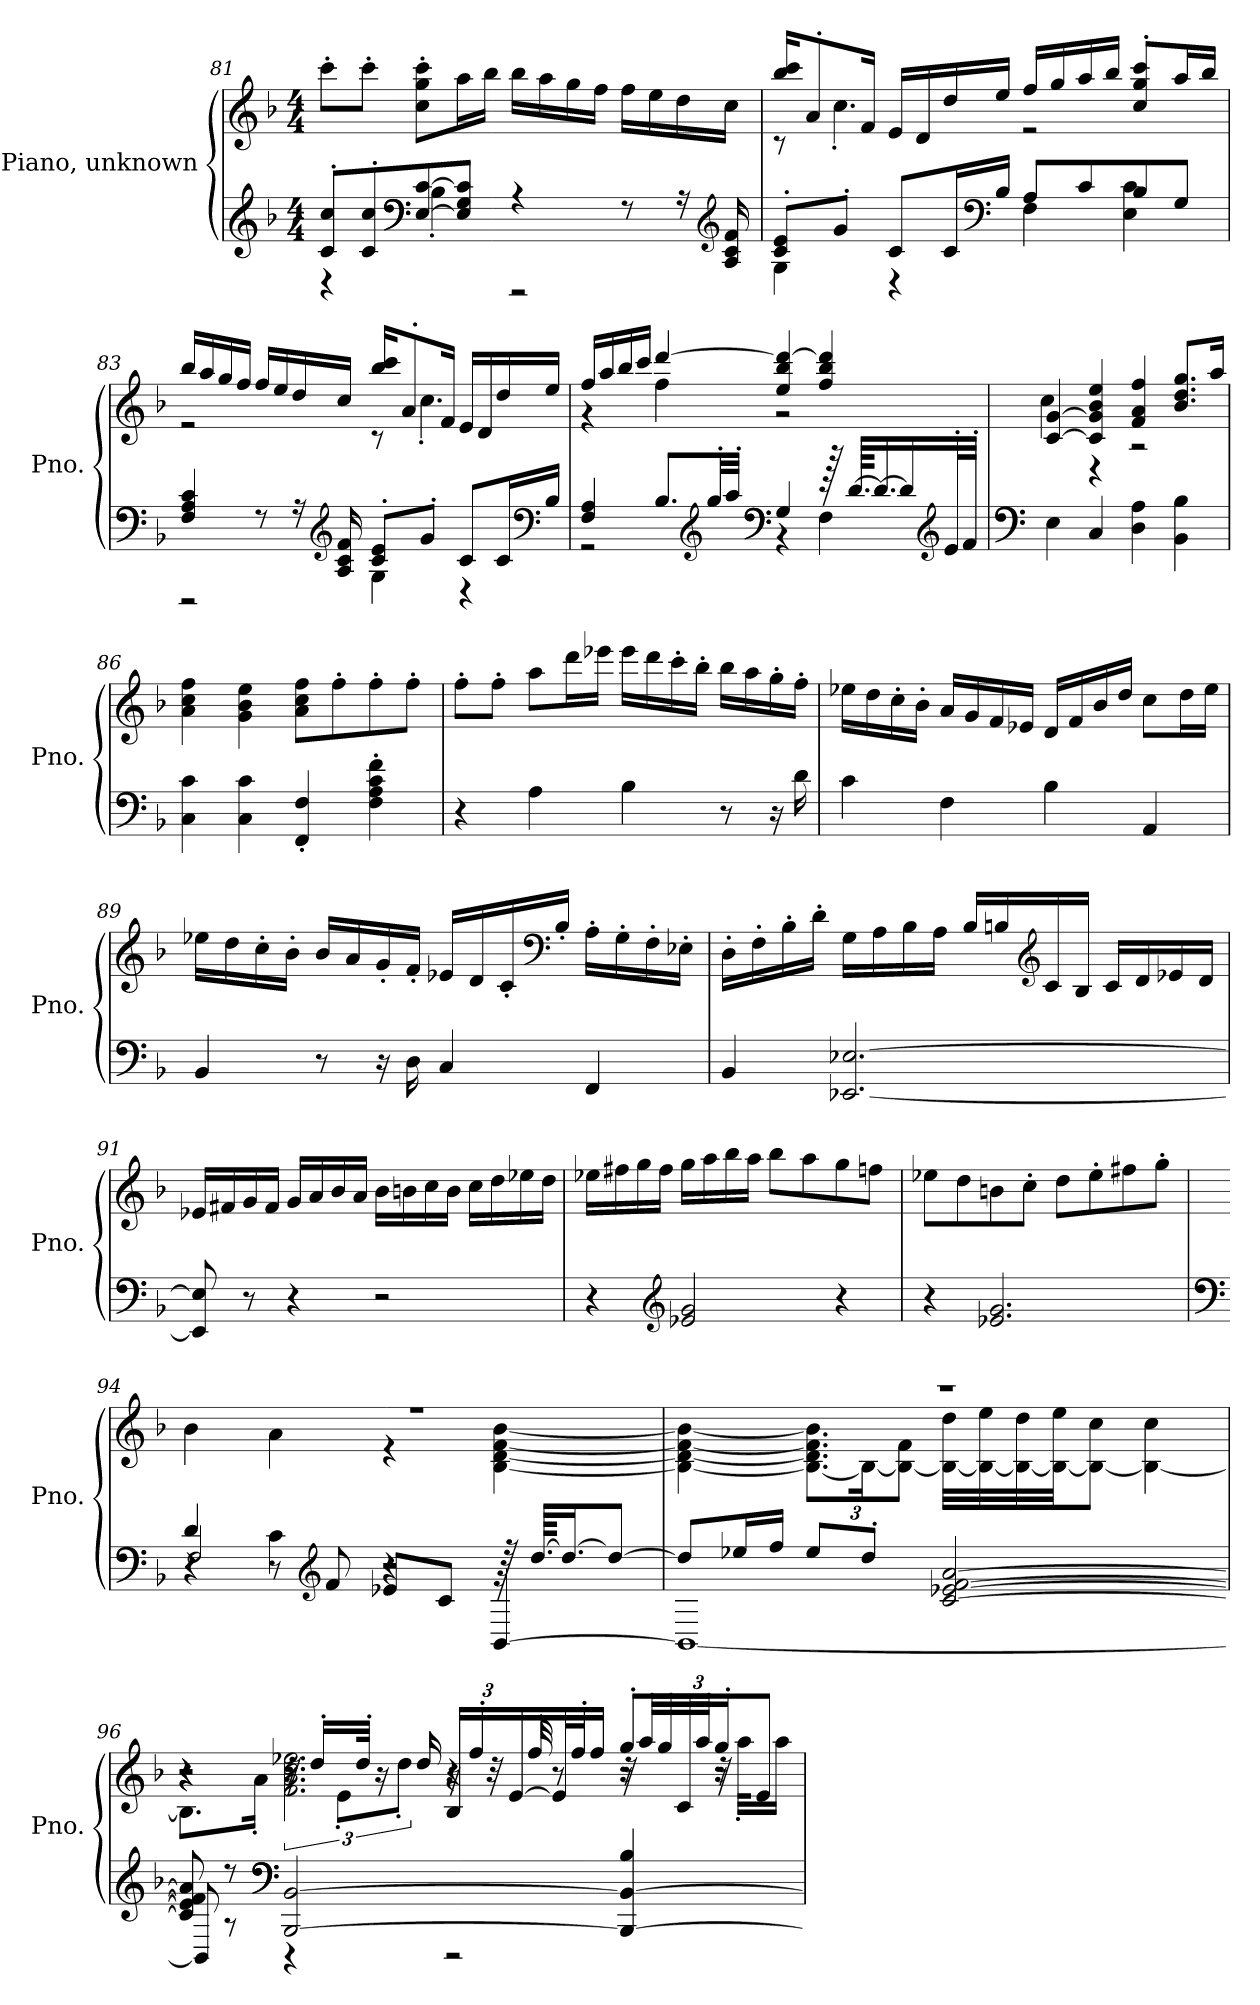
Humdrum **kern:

**kern	**kern
*part1	*part1
*staff2	*staff1
*I"Piano, unknown	*
*I'Pno.	*
!!LO:LB:g=z
*clefG2	*clefG2
*k[b-]	*k[b-]
*M4/4	*M4/4
=81	=81
*^	*
8c/' 8cc/'L	4r	8ccc'\L
8c/' 8cc/'	.	8ccc'\J
*clefF4	*	*
[8E/ [8c/	4B-'\	8cc\' 8gg\' 8ccc\'L
8E/] 8G/ 8c/]J	.	16aa\L
.	.	16bb-\JJ
4r	2r	16bb-\LL
.	.	16aa\
.	.	16gg\
.	.	16ff\JJ
8r	.	16ff\LL
.	.	16ee\
16r	.	16dd\
*clefG2	*	*
16A/ 16c/ 16f/	.	16cc\JJ
=82	=82	=82
*	*	*^
8c/' 8e/'L	4G\	16bb-/ 16ccc/KL	8r
.	.	8a'/	.
8g'/J	.	.	4.cc'\
.	.	16f/Jk	.
8c/L	4r	16e/LL	.
.	.	16d/	.
16c/L	.	16dd/	.
*clefF4	*	*	*
16B-/JJ	.	16ee/JJ	.
8A/L	4F\	16ff/LL	2r
.	.	16gg/	.
8c/	.	16aa/	.
.	.	16bb-/JJ	.
8B-/	4E\ 4c\	8cc/' 8gg/' 8ccc/'L	.
8G/J	.	16aa/L	.
.	.	16bb-/JJ	.
!!LO:PB:g=z	!!
=83	=83	=83	=83
4F/ 4A/ 4c/	2r	16bb-/LL	2r
.	.	16aa/	.
.	.	16gg/	.
.	.	16ff/JJ	.
8r	.	16ff/LL	.
.	.	16ee/	.
16r	.	16dd/	.
*clefG2	*	*	*
16A/ 16c/ 16f/	.	16cc/JJ	.
8c/' 8e/'L	4G\	16bb-/ 16ccc/KL	8r
.	.	8a'/	.
8g'/J	.	.	4.cc'\
.	.	16f/Jk	.
8c/L	4r	16e/LL	.
.	.	16d/	.
16c/L	.	16dd/	.
*clefF4	*	*	*
16B-/JJ	.	16ee/JJ	.
=84	=84	=84	=84
4F/ 4A/	2r	16ff/LL	4r
.	.	16aa/	.
.	.	16bb-/	.
.	.	16ccc/JJ	.
8.B-/L	.	[4ddd/	4ff\
*clefG2	*	*	*
32gg'/LL	.	.	.
32aa'/JJJ	.	.	.
*clefF4	*	*	*
4G/	4r	4ee/ 4bb-/ 4ddd/_	2r
128r	4F\	4ff/ 4bb-/ 4ddd/]	.
[64.d/KKLL	.	.	.
16.d/_	.	.	.
16d/]	.	.	.
*clefG2	*	*	*
32e'/L	.	.	.
32f'/JJJ	.	.	.
*v	*v	*	*
!!LO:LB:g=z	!!
=85	=85	=85
*clefF4	*	*
4E\	[4c/ [4g/	4cc\
4C/	4c/] 4g/] 4b-/ 4ee/	4r
4D\ 4A\	4f/ 4a/ 4ff/	2r
4BB-\ 4B-\	8.b-/ 8.dd/ 8.gg/L	.
.	16aa/Jk	.
*	*v	*v
=86	=86
4C\ 4c\	4a\ 4cc\ 4ff\
4C\ 4c\	4g\ 4b-\ 4ee\
4FF/' 4F/'	8a\ 8cc\ 8ff\L
.	8ff'\
4F\' 4A\' 4c\' 4f\'	8ff'\
.	8ff'\J
=87	=87
4r	8ff'\L
.	8ff'\J
4A\	8aa\L
.	16ddd\L
.	16eee-X\JJ
4B-\	16eee-\LL
.	16ddd\
.	16ccc'\
.	16bb-'\JJ
8r	16bb-\LL
.	16aa\
16r	16gg'\
16d\	16ff'\JJ
!!LO:LB:g=z
=88	=88
4c\	16ee-X\LL
.	16dd\
.	16cc'\
.	16b-'\JJ
4F\	16a/LL
.	16g/
.	16f/
.	16e-X/JJ
4B-\	16d/LL
.	16f/
.	16b-/
.	16dd/JJ
4AA/	8cc\L
.	16dd\L
.	16ee-\JJ
=89	=89
4BB-/	16ee-X\LL
.	16dd\
.	16cc'\
.	16b-'\JJ
8r	16b-/LL
.	16a/
16r	16g'/
16D\	16f'/JJ
4C/	16e-X/LL
.	16d/
.	16c'/
*	*clefF4
.	16B-'/JJ
4FF/	16A'\LL
.	16G'\
.	16F'\
.	16E-X'\JJ
!!LO:LB:g=z
=90	=90
4BB-/	16D'\LL
.	16F'\
.	16B-'\
.	16d'\JJ
[2.EE-X/ [2.E-X/	16G\LL
.	16A\
.	16B-\
.	16A\JJ
.	16B-/LL
.	16Bn/
*	*clefG2
.	16c/
.	16B/JJ
.	16c/LL
.	16d/
.	16e-X/
.	16d/JJ
=91	=91
8EE-/] 8E-/]	16e-X/LL
.	16f#X/
8r	16g/
.	16f#/JJ
4r	16g/LL
.	16a/
.	16b-/
.	16a/JJ
2r	16b-\LL
.	16bn\
.	16cc\
.	16b\JJ
.	16cc\LL
.	16dd\
.	16ee-X\
.	16dd\JJ
!!LO:LB:g=z
=92	=92
4r	16ee-X\LL
.	16ff#X\
.	16gg\
.	16ff#\JJ
*clefG2	*
2e-X/ 2g/	16gg\LL
.	16aa\
.	16bb-\
.	16aa\JJ
.	8bb-\L
.	8aa\
4r	8gg\
.	8ffn\J
=93	=93
4r	8ee-X\L
.	8dd\
2.e-X/ 2.g/	8bn\
.	8cc'\J
.	8dd\L
.	8ee-'\
.	8ff#X\
.	8gg'\J
=94	=94
*clefF4	*
*^	*^
*	*^	*	*
4d/	4r	2F/	1r	4b-\
8r	4c\	.	.	4a\
*clefG2	*	*	*	*
8f/	.	.	.	.
8e-X/L	2r	4r	.	4r
8c/J	.	.	.	.
128r	.	[4BB-/	.	[4B-\ [4d\ [4f\ [4b-\
[64.dd/KKLL	.	.	.	.
16.dd/J_	.	.	.	.
8dd/J_	.	.	.	.
*	*v	*v	*	*
!!LO:LB:g=z	!!
=95	=95	=95	=95
8dd/L]	1BB-_	1r	4B-\_ 4d\_ 4f\_ 4b-\_
16ee-X/L	.	.	.
16ff/JJ	.	.	.
*	*	*	*Xbrackettup
8ee-/L	.	.	12.B-\_ 12.d\] 12.f\] 12.b-\]L
8dd'/J	.	.	24B-\K_
.	.	.	12B-\_ 12f\J
[2c/ [2e-X/ [2f/ [2a/	.	.	32B-\_ 32dd\LLL
.	.	.	32B-\_ 32ee\
.	.	.	32B-\_ 32dd\
.	.	.	32B-\_ 32ee\JJ
.	.	.	8B-\_ 8cc\J
.	.	.	4B-\_ 4cc\
!!LO:PB:g=z
=96	=96	=96	=96
*	*	*^	*^
8c/] 8e-/] 8f/] 8a/]	8BB-/]	2r	8.B-\L]	4r	4r
8r	8r	.	.	.	.
.	.	.	16a'\Jk	.	.
*clefF4	*	*	*	*	*
*	*	*	*brackettup	*	*
[2BBB-/ [2BB-/	4r	.	12r	32r	2.f\ 2.a\ 2.cc\ 2.ee-X\
.	.	.	.	16dd'/LL	.
.	.	.	12e'\L	.	.
.	.	.	.	32dd'/JJk	.
.	.	.	.	16r	.
.	.	.	12dd'\J	.	.
.	.	.	.	16dd/	.
*	*	*	*	*Xbrackettup	*
.	2r	16r	4r	24B-/LL	.
.	.	.	.	24ff'/	.
.	.	32r	.	.	.
.	.	.	.	[24e/	.
.	.	32ff'/	.	.	.
.	.	8r	.	32e/L]	.
.	.	.	.	32ff'/J	.
.	.	.	.	16ff/JJ	.
4BBB-/_ 4BB-/_ 4B-/	.	32r	8r	12gg'/L	.
.	.	32aa'/LLL	.	.	.
.	.	32gg'/	.	.	.
.	.	.	.	24c/L	.
.	.	32aa'/JJJ	.	.	.
.	.	8r	32r	24gg'/J	.
.	.	.	32aa'\KLL	.	.
.	.	.	.	12e/J	.
.	.	.	16aa\JJ	.	.
*v	*v	*	*	*	*
*	*v	*v	*v	*v
=	=
*-	*-
